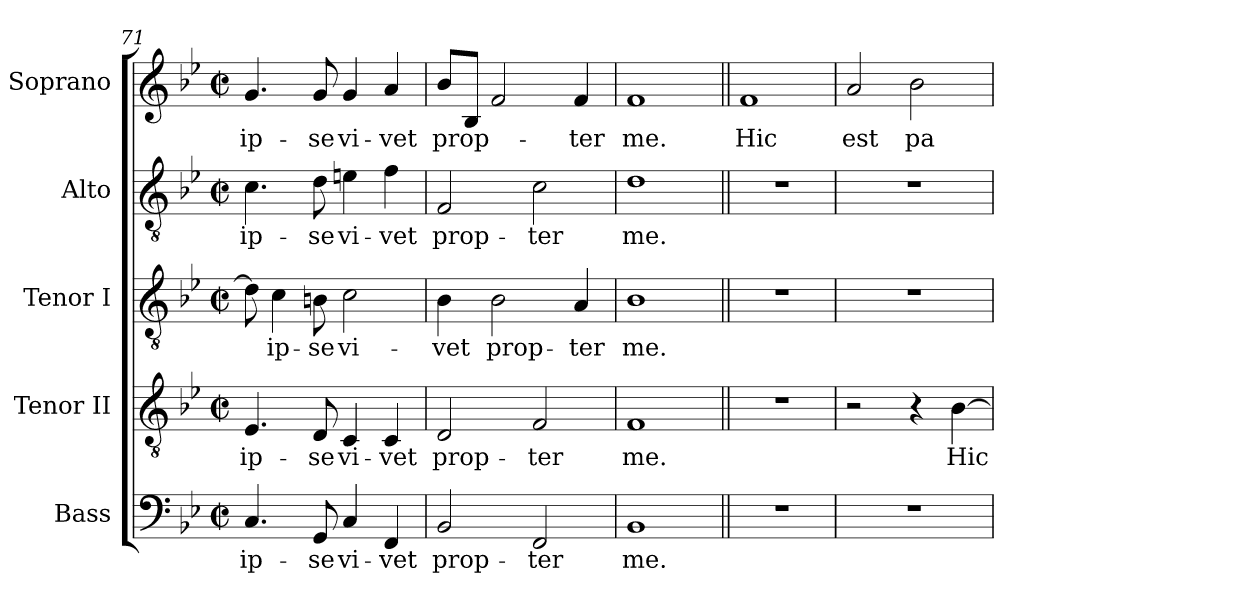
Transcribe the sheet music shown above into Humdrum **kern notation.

**kern	**text	**kern	**text	**kern	**text	**kern	**text	**kern	**text
*part5	*part5	*part4	*part4	*part3	*part3	*part2	*part2	*part1	*part1
*staff5	*staff5	*staff4	*staff4	*staff3	*staff3	*staff2	*staff2	*staff1	*staff1
*I"Bass	*	*I"Tenor II	*	*I"Tenor I	*	*I"Alto	*	*I"Soprano	*
*I'B	*	*I'T 2	*	*I'T 1	*	*I'A	*	*I'S	*
*clefF4	*	*clefGv2	*	*clefGv2	*	*clefGv2	*	*clefG2	*
*ITrd7c12	*	*	*	*	*	*ITrd7c12	*	*	*
*k[b-e-]	*	*k[b-e-]	*	*k[b-e-]	*	*k[b-e-]	*	*k[b-e-]	*
*B-:	*	*B-:	*	*B-:	*	*B-:	*	*B-:	*
*M2/2	*	*M2/2	*	*M2/2	*	*M2/2	*	*M2/2	*
*met(c|)	*	*met(c|)	*	*met(c|)	*	*met(c|)	*	*met(c|)	*
=71	=71	=71	=71	=71	=71	=71	=71	=71	=71
!	!LO:LY:b:color=#000000	!	!	!	!	!	!	!	!
!	!	!	!LO:LY:b:color=#000000	!	!	!	!	!	!
!	!	!	!	!	!	!	!LO:LY:b:color=#000000	!	!
!	!	!	!	!	!	!	!	!	!LO:LY:b:color=#000000
4.CCi/	ip-	4.E-i/	ip-	8di\]	.	4.Ci\	ip-	4.gi/	ip-
!	!	!	!	!	!LO:LY:b:color=#000000	!	!	!	!
.	.	.	.	4ci\	ip-	.	.	.	.
!	!LO:LY:b:color=#000000	!	!	!	!	!	!	!	!
!	!	!	!LO:LY:b:color=#000000	!	!	!	!	!	!
!	!	!	!	!	!LO:LY:b:color=#000000	!	!	!	!
!	!	!	!	!	!	!	!LO:LY:b:color=#000000	!	!
!	!	!	!	!	!	!	!	!	!LO:LY:b:color=#000000
8GGGi/	-se	8Di/	-se	8Bni\	-se	8Di\	-se	8gi/	-se
!	!LO:LY:b:color=#000000	!	!	!	!	!	!	!	!
!	!	!	!LO:LY:b:color=#000000	!	!	!	!	!	!
!	!	!	!	!	!LO:LY:b:color=#000000	!	!	!	!
!	!	!	!	!	!	!	!LO:LY:b:color=#000000	!	!
!	!	!	!	!	!	!	!	!	!LO:LY:b:color=#000000
4CCi/	vi-	4Ci/	vi-	2ci\	vi-	4Eni\	vi-	4gi/	vi-
!	!LO:LY:b:color=#000000	!	!	!	!	!	!	!	!
!	!	!	!LO:LY:b:color=#000000	!	!	!	!	!	!
!	!	!	!	!	!	!	!LO:LY:b:color=#000000	!	!
!	!	!	!	!	!	!	!	!	!LO:LY:b:color=#000000
4FFFi/	-vet	4Ci/	-vet	.	.	4Fi\	-vet	4ai/	-vet
=72	=72	=72	=72	=72	=72	=72	=72	=72	=72
!	!LO:LY:b:color=#000000	!	!	!	!	!	!	!	!
!	!	!	!LO:LY:b:color=#000000	!	!	!	!	!	!
!	!	!	!	!	!LO:LY:b:color=#000000	!	!	!	!
!	!	!	!	!	!	!	!LO:LY:b:color=#000000	!	!
!	!	!	!	!	!	!	!	!	!LO:LY:b:color=#000000
2BBB-i/	prop-	2Di/	prop-	4B-i\	-vet	2FFi/	prop-	8b-i/L	prop-
.	.	.	.	.	.	.	.	8B-i/J	.
!	!	!	!	!	!LO:LY:b:color=#000000	!	!	!	!
.	.	.	.	2B-i\	prop-	.	.	2fi/	.
!	!LO:LY:b:color=#000000	!	!	!	!	!	!	!	!
!	!	!	!LO:LY:b:color=#000000	!	!	!	!	!	!
!	!	!	!	!	!	!	!LO:LY:b:color=#000000	!	!
2FFFi/	-ter	2Fi/	-ter	.	.	2Ci\	-ter	.	.
!	!	!	!	!	!LO:LY:b:color=#000000	!	!	!	!
!	!	!	!	!	!	!	!	!	!LO:LY:b:color=#000000
.	.	.	.	4Ai/	-ter	.	.	4fi/	-ter
=73	=73	=73	=73	=73	=73	=73	=73	=73	=73
!	!LO:LY:b:color=#000000	!	!	!	!	!	!	!	!
!	!	!	!LO:LY:b:color=#000000	!	!	!	!	!	!
!	!	!	!	!	!LO:LY:b:color=#000000	!	!	!	!
!	!	!	!	!	!	!	!LO:LY:b:color=#000000	!	!
!	!	!	!	!	!	!	!	!	!LO:LY:b:color=#000000
1BBB-i	me.	1Fi	me.	1B-i	me.	1Di	me.	1fi	me.
!!LO:LB:g=z
=74||	=74||	=74||	=74||	=74||	=74||	=74||	=74||	=74||	=74||
!	!	!	!	!	!	!	!	!	!LO:LY:b:color=#000000
1r	.	1r	.	1r	.	1r	.	1fi	Hic
=75	=75	=75	=75	=75	=75	=75	=75	=75	=75
!	!	!	!	!	!	!	!	!	!LO:LY:b:color=#000000
1r	.	2r	.	1r	.	1r	.	2ai/	est
!	!	!	!	!	!	!	!	!	!LO:LY:b:color=#000000
.	.	4r	.	.	.	.	.	2b-i\	pa-
!	!	!	!LO:LY:b:color=#000000	!	!	!	!	!	!
.	.	[>4B-i\	Hic	.	.	.	.	.	.
=	=	=	=	=	=	=	=	=	=
*-	*-	*-	*-	*-	*-	*-	*-	*-	*-
